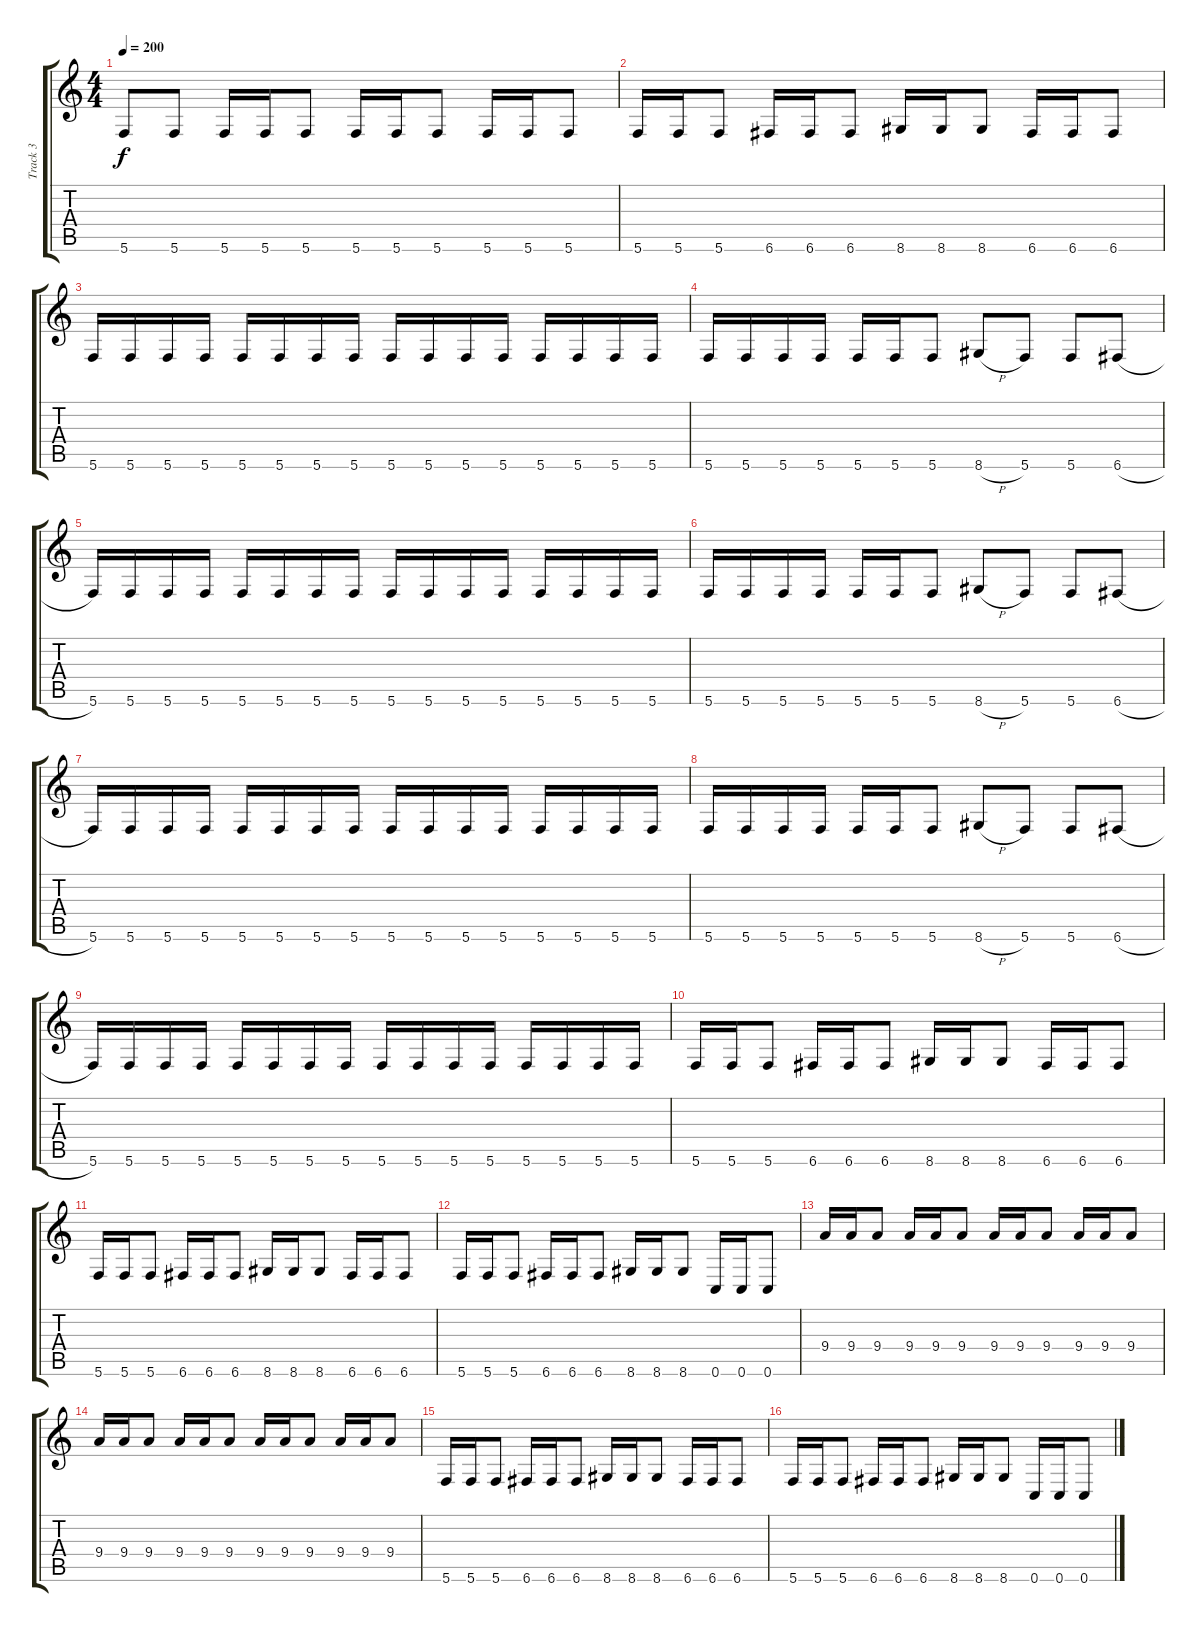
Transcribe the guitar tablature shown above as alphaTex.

\track ("Track 3" "Track 3") {instrument distortionguitar}
\staff {score tabs}
\tuning (D4 A3 F3 C3 G2 C2) {hide}
\ts (4 4)
\tempo 200
\clef g2
\ks c
5.6.8{dy f} 5.6.8 5.6.16 5.6.16 5.6.8 5.6.16 5.6.16 5.6.8 5.6.16 5.6.16 5.6.8 |
5.6.16 5.6.16 5.6.8 6.6.16 6.6.16 6.6.8 8.6.16 8.6.16 8.6.8 6.6.16 6.6.16 6.6.8 |
5.6.16 5.6.16 5.6.16 5.6.16 5.6.16 5.6.16 5.6.16 5.6.16 5.6.16 5.6.16 5.6.16 5.6.16 5.6.16 5.6.16 5.6.16 5.6.16 |
5.6.16 5.6.16 5.6.16 5.6.16 5.6.16 5.6.16 5.6.8 8.6{h}.8 5.6.8 5.6.8 6.6{h}.8 |
5.6.16 5.6.16 5.6.16 5.6.16 5.6.16 5.6.16 5.6.16 5.6.16 5.6.16 5.6.16 5.6.16 5.6.16 5.6.16 5.6.16 5.6.16 5.6.16 |
5.6.16 5.6.16 5.6.16 5.6.16 5.6.16 5.6.16 5.6.8 8.6{h}.8 5.6.8 5.6.8 6.6{h}.8 |
5.6.16 5.6.16 5.6.16 5.6.16 5.6.16 5.6.16 5.6.16 5.6.16 5.6.16 5.6.16 5.6.16 5.6.16 5.6.16 5.6.16 5.6.16 5.6.16 |
5.6.16 5.6.16 5.6.16 5.6.16 5.6.16 5.6.16 5.6.8 8.6{h}.8 5.6.8 5.6.8 6.6{h}.8 |
5.6.16 5.6.16 5.6.16 5.6.16 5.6.16 5.6.16 5.6.16 5.6.16 5.6.16 5.6.16 5.6.16 5.6.16 5.6.16 5.6.16 5.6.16 5.6.16 |
5.6.16 5.6.16 5.6.8 6.6.16 6.6.16 6.6.8 8.6.16 8.6.16 8.6.8 6.6.16 6.6.16 6.6.8 |
5.6.16 5.6.16 5.6.8 6.6.16 6.6.16 6.6.8 8.6.16 8.6.16 8.6.8 6.6.16 6.6.16 6.6.8 |
5.6.16 5.6.16 5.6.8 6.6.16 6.6.16 6.6.8 8.6.16 8.6.16 8.6.8 0.6.16 0.6.16 0.6.8 |
9.4.16 9.4.16 9.4.8 9.4.16 9.4.16 9.4.8 9.4.16 9.4.16 9.4.8 9.4.16 9.4.16 9.4.8 |
9.4.16 9.4.16 9.4.8 9.4.16 9.4.16 9.4.8 9.4.16 9.4.16 9.4.8 9.4.16 9.4.16 9.4.8 |
5.6.16 5.6.16 5.6.8 6.6.16 6.6.16 6.6.8 8.6.16 8.6.16 8.6.8 6.6.16 6.6.16 6.6.8 |
5.6.16 5.6.16 5.6.8 6.6.16 6.6.16 6.6.8 8.6.16 8.6.16 8.6.8 0.6.16 0.6.16 0.6.8
